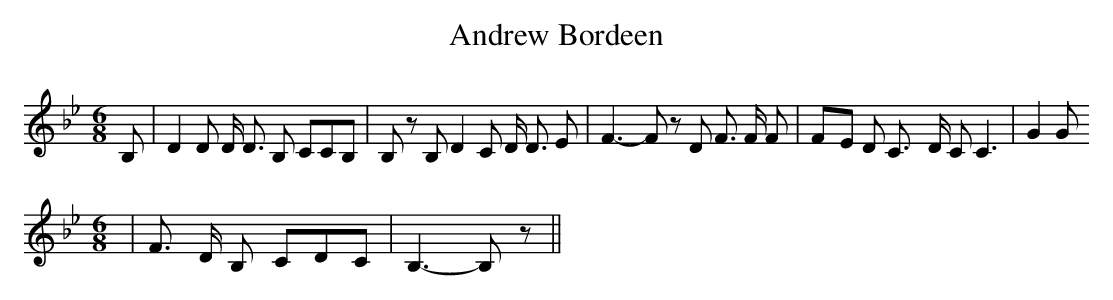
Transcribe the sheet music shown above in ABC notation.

X:1
T:Andrew Bordeen
M:6/8
L:1/8
K:Bb
 B,| D2 D D/2 D3/2 B, CCB,| B, z B, D2 C D/2 D3/2 E| F3- F z D F3/2 F/2 F|\
F-E D C3/2- D/2 C C3| G2 G
M:6/8
| F3/2 D/2 B, CDC| B,3- B, z||
